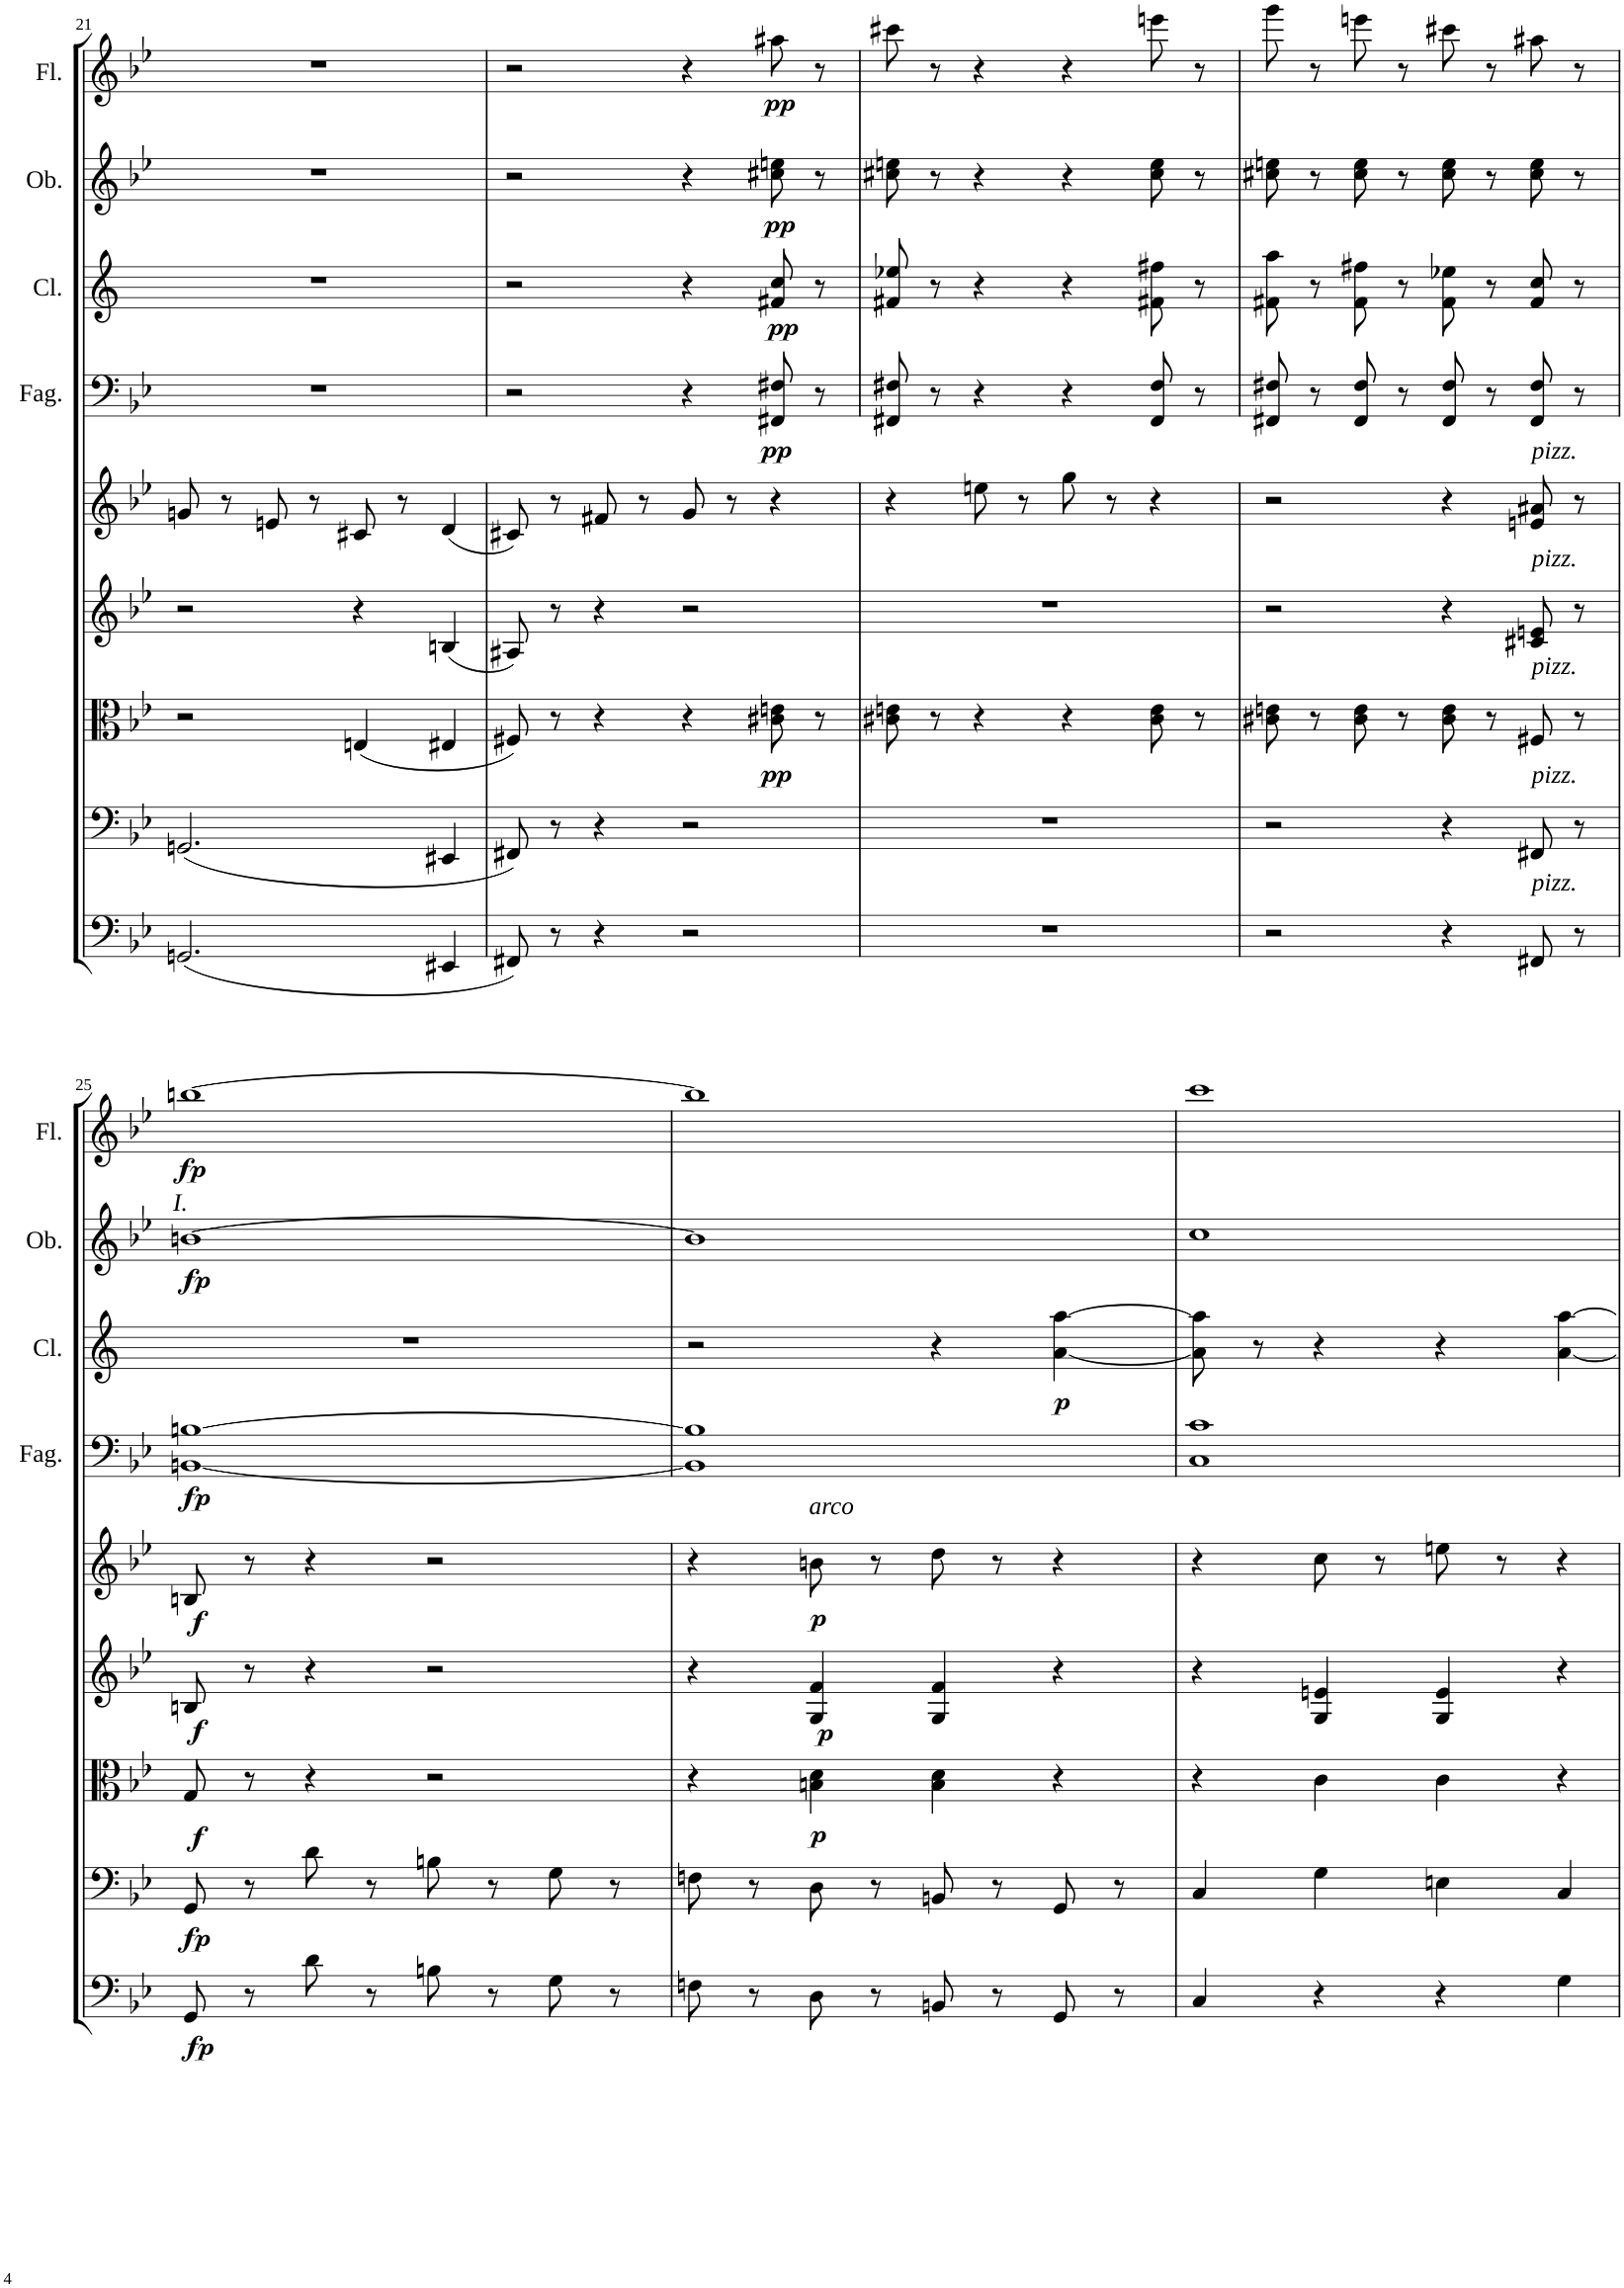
**kern	**dynam	**kern	**dynam	**kern	**dynam	**kern	**dynam	**kern	**dynam	**kern	**dynam	**kern	**dynam	**kern	**dynam	**kern	**dynam
*part9	*part9	*part8	*part8	*part7	*part7	*part6	*part6	*part5	*part5	*part4	*part4	*part3	*part3	*part2	*part2	*part1	*part1
*staff9	*staff9	*staff8	*staff8	*staff7	*staff7	*staff6	*staff6	*staff5	*staff5	*staff4	*staff4	*staff3	*staff3	*staff2	*staff2	*staff1	*staff1
*I"Contrabasso	*	*I"Violoncello	*	*I"Viola	*	*I"Violino II	*	*I"Violino I	*	*I"Fagotti	*	*I"Clarinetti in B	*	*I"Oboi	*	*I"Flauto	*
*	*	*	*	*	*	*	*	*	*	*I'Fag.	*	*I'Cl.	*	*I'Ob.	*	*I'Fl.	*
!!LO:PB:g=z
*clefF4	*	*clefF4	*	*clefC3	*	*clefG2	*	*clefG2	*	*clefF4	*	*clefG2	*	*clefG2	*	*clefG2	*
*Trd7c12	*	*	*	*	*	*	*	*	*	*	*	*Trd1c2	*	*	*	*	*
*k[b-e-]	*	*k[b-e-]	*	*k[b-e-]	*	*k[b-e-]	*	*k[b-e-]	*	*k[b-e-]	*	*k[]	*	*k[b-e-]	*	*k[b-e-]	*
*M2/2	*	*M2/2	*	*M2/2	*	*M2/2	*	*M2/2	*	*M2/2	*	*M2/2	*	*M2/2	*	*M2/2	*
*met(c|)	*	*met(c|)	*	*met(c|)	*	*met(c|)	*	*met(c|)	*	*met(c|)	*	*met(c|)	*	*met(c|)	*	*met(c|)	*
=21	=21	=21	=21	=21	=21	=21	=21	=21	=21	=21	=21	=21	=21	=21	=21	=21	=21
(2.GGn/	.	(2.GGn/	.	2r	.	2r	.	8gn/	.	1r	.	1r	.	1r	.	1r	.
.	.	.	.	.	.	.	.	8r	.	.	.	.	.	.	.	.	.
.	.	.	.	.	.	.	.	8en/	.	.	.	.	.	.	.	.	.
.	.	.	.	.	.	.	.	8r	.	.	.	.	.	.	.	.	.
.	.	.	.	(4En/	.	4r	.	8c#X/	.	.	.	.	.	.	.	.	.
.	.	.	.	.	.	.	.	8r	.	.	.	.	.	.	.	.	.
4EE#X/	.	4EE#X/	.	4E#X/	.	(4Bn/	.	(4d/	.	.	.	.	.	.	.	.	.
=22	=22	=22	=22	=22	=22	=22	=22	=22	=22	=22	=22	=22	=22	=22	=22	=22	=22
8FF#X/)	.	8FF#X/)	.	8F#X/)	.	8A#X/)	.	8c#X/)	.	2r	.	2r	.	2r	.	2r	.
8r	.	8r	.	8r	.	8r	.	8r	.	.	.	.	.	.	.	.	.
4r	.	4r	.	4r	.	4r	.	8f#X/	.	.	.	.	.	.	.	.	.
.	.	.	.	.	.	.	.	8r	.	.	.	.	.	.	.	.	.
2r	.	2r	.	4r	.	2r	.	8g/	.	4r	.	4r	.	4r	.	4r	.
.	.	.	.	.	.	.	.	8r	.	.	.	.	.	.	.	.	.
!	!	!	!	!	!LO:DY:b	!	!	!	!	!	!LO:DY:b	!	!LO:DY:b	!	!LO:DY:b	!	!LO:DY:b
.	.	.	.	8c#X\ 8en\	pp	.	.	4r	.	8FF#X/ 8F#X/	pp	8f#X/ 8cc/	pp	8cc#X\ 8een\	pp	8aa#X\	pp
.	.	.	.	8r	.	.	.	.	.	8r	.	8r	.	8r	.	8r	.
=23	=23	=23	=23	=23	=23	=23	=23	=23	=23	=23	=23	=23	=23	=23	=23	=23	=23
1r	.	1r	.	8c#X\ 8en\	.	1r	.	4r	.	8FF#X/ 8F#X/	.	8f#X/ 8ee-X/	.	8cc#X\ 8een\	.	8ccc#X\	.
.	.	.	.	8r	.	.	.	.	.	8r	.	8r	.	8r	.	8r	.
.	.	.	.	4r	.	.	.	8een\	.	4r	.	4r	.	4r	.	4r	.
.	.	.	.	.	.	.	.	8r	.	.	.	.	.	.	.	.	.
.	.	.	.	4r	.	.	.	8gg\	.	4r	.	4r	.	4r	.	4r	.
.	.	.	.	.	.	.	.	8r	.	.	.	.	.	.	.	.	.
.	.	.	.	8c#\ 8e\	.	.	.	4r	.	8FF#/ 8F#/	.	8f#X\ 8ff#X\	.	8cc#\ 8ee\	.	8eeen\	.
.	.	.	.	8r	.	.	.	.	.	8r	.	8r	.	8r	.	8r	.
=24	=24	=24	=24	=24	=24	=24	=24	=24	=24	=24	=24	=24	=24	=24	=24	=24	=24
2r	.	2r	.	8c#X\ 8en\	.	2r	.	2r	.	8FF#X/ 8F#X/	.	8f#X\ 8aa\	.	8cc#X\ 8een\	.	8ggg\	.
.	.	.	.	8r	.	.	.	.	.	8r	.	8r	.	8r	.	8r	.
.	.	.	.	8c#\ 8e\	.	.	.	.	.	8FF#/ 8F#/	.	8f#\ 8ff#X\	.	8cc#\ 8ee\	.	8eeen\	.
.	.	.	.	8r	.	.	.	.	.	8r	.	8r	.	8r	.	8r	.
4r	.	4r	.	8c#\ 8e\	.	4r	.	4r	.	8FF#/ 8F#/	.	8f#\ 8ee-X\	.	8cc#\ 8ee\	.	8ccc#X\	.
.	.	.	.	8r	.	.	.	.	.	8r	.	8r	.	8r	.	8r	.
!	!	!	!	!	!	!	!	!LO:TX:a:i:t=pizz.	!	!	!	!	!	!	!	!	!
!	!	!	!	!	!	!LO:TX:a:i:t=pizz.	!	!	!	!	!	!	!	!	!	!	!
!	!	!	!	!LO:TX:a:i:t=pizz.	!	!	!	!	!	!	!	!	!	!	!	!	!
!	!	!LO:TX:a:i:t=pizz.	!	!	!	!	!	!	!	!	!	!	!	!	!	!	!
!LO:TX:a:i:t=pizz.	!	!	!	!	!	!	!	!	!	!	!	!	!	!	!	!	!
8FF#X/	.	8FF#X/	.	8F#X/	.	8c#X/ 8en/	.	8en/ 8a#X/	.	8FF#/ 8F#/	.	8f#/ 8cc/	.	8cc#\ 8ee\	.	8aa#X\	.
8r	.	8r	.	8r	.	8r	.	8r	.	8r	.	8r	.	8r	.	8r	.
!!LO:LB:g=z
=25	=25	=25	=25	=25	=25	=25	=25	=25	=25	=25	=25	=25	=25	=25	=25	=25	=25
!	!	!	!	!	!	!	!	!	!	!	!	!	!	!LO:TX:a:i:t=I.	!	!	!
!	!LO:DY:b	!	!LO:DY:b	!	!LO:DY:b	!	!LO:DY:b	!	!LO:DY:b	!	!LO:DY:b	!	!	!	!LO:DY:b	!	!LO:DY:b
8GG/	fp	8GG/	fp	8G/	f	8Bn/	f	8Bn/	f	[1BBn [1Bn	fp	1r	.	[1bn	fp	[1bbn	fp
8r	.	8r	.	8r	.	8r	.	8r	.	.	.	.	.	.	.	.	.
8d\	.	8d\	.	4r	.	4r	.	4r	.	.	.	.	.	.	.	.	.
8r	.	8r	.	.	.	.	.	.	.	.	.	.	.	.	.	.	.
8Bn\	.	8Bn\	.	2r	.	2r	.	2r	.	.	.	.	.	.	.	.	.
8r	.	8r	.	.	.	.	.	.	.	.	.	.	.	.	.	.	.
8G\	.	8G\	.	.	.	.	.	.	.	.	.	.	.	.	.	.	.
8r	.	8r	.	.	.	.	.	.	.	.	.	.	.	.	.	.	.
=26	=26	=26	=26	=26	=26	=26	=26	=26	=26	=26	=26	=26	=26	=26	=26	=26	=26
8Fn\	.	8Fn\	.	4r	.	4r	.	4r	.	1BB] 1B]	.	2r	.	1b]	.	1bb]	.
8r	.	8r	.	.	.	.	.	.	.	.	.	.	.	.	.	.	.
!	!	!	!	!	!	!	!	!LO:TX:a:i:t=arco	!	!	!	!	!	!	!	!	!
!	!	!	!	!	!LO:DY:b	!	!LO:DY:b	!	!LO:DY:b	!	!	!	!	!	!	!	!
8D\	.	8D\	.	4Bn\ 4d\	p	4G/ 4f/	p	8bn\	p	.	.	.	.	.	.	.	.
8r	.	8r	.	.	.	.	.	8r	.	.	.	.	.	.	.	.	.
8BBn/	.	8BBn/	.	4B\ 4d\	.	4G/ 4f/	.	8dd\	.	.	.	4r	.	.	.	.	.
8r	.	8r	.	.	.	.	.	8r	.	.	.	.	.	.	.	.	.
!	!	!	!	!	!	!	!	!	!	!	!	!	!LO:DY:b	!	!	!	!
8GG/	.	8GG/	.	4r	.	4r	.	4r	.	.	.	[4a\ [4aa\	p	.	.	.	.
8r	.	8r	.	.	.	.	.	.	.	.	.	.	.	.	.	.	.
=27	=27	=27	=27	=27	=27	=27	=27	=27	=27	=27	=27	=27	=27	=27	=27	=27	=27
4C/	.	4C/	.	4r	.	4r	.	4r	.	1C 1c	.	8a\] 8aa\]	.	1cc	.	1ccc	.
.	.	.	.	.	.	.	.	.	.	.	.	8r	.	.	.	.	.
4r	.	4G\	.	4c\	.	4G/ 4en/	.	8cc\	.	.	.	4r	.	.	.	.	.
.	.	.	.	.	.	.	.	8r	.	.	.	.	.	.	.	.	.
4r	.	4En\	.	4c\	.	4G/ 4e/	.	8een\	.	.	.	4r	.	.	.	.	.
.	.	.	.	.	.	.	.	8r	.	.	.	.	.	.	.	.	.
4G\	.	4C/	.	4r	.	4r	.	4r	.	.	.	[4a\ [4aa\	.	.	.	.	.
=	=	=	=	=	=	=	=	=	=	=	=	=	=	=	=	=	=
*-	*-	*-	*-	*-	*-	*-	*-	*-	*-	*-	*-	*-	*-	*-	*-	*-	*-
